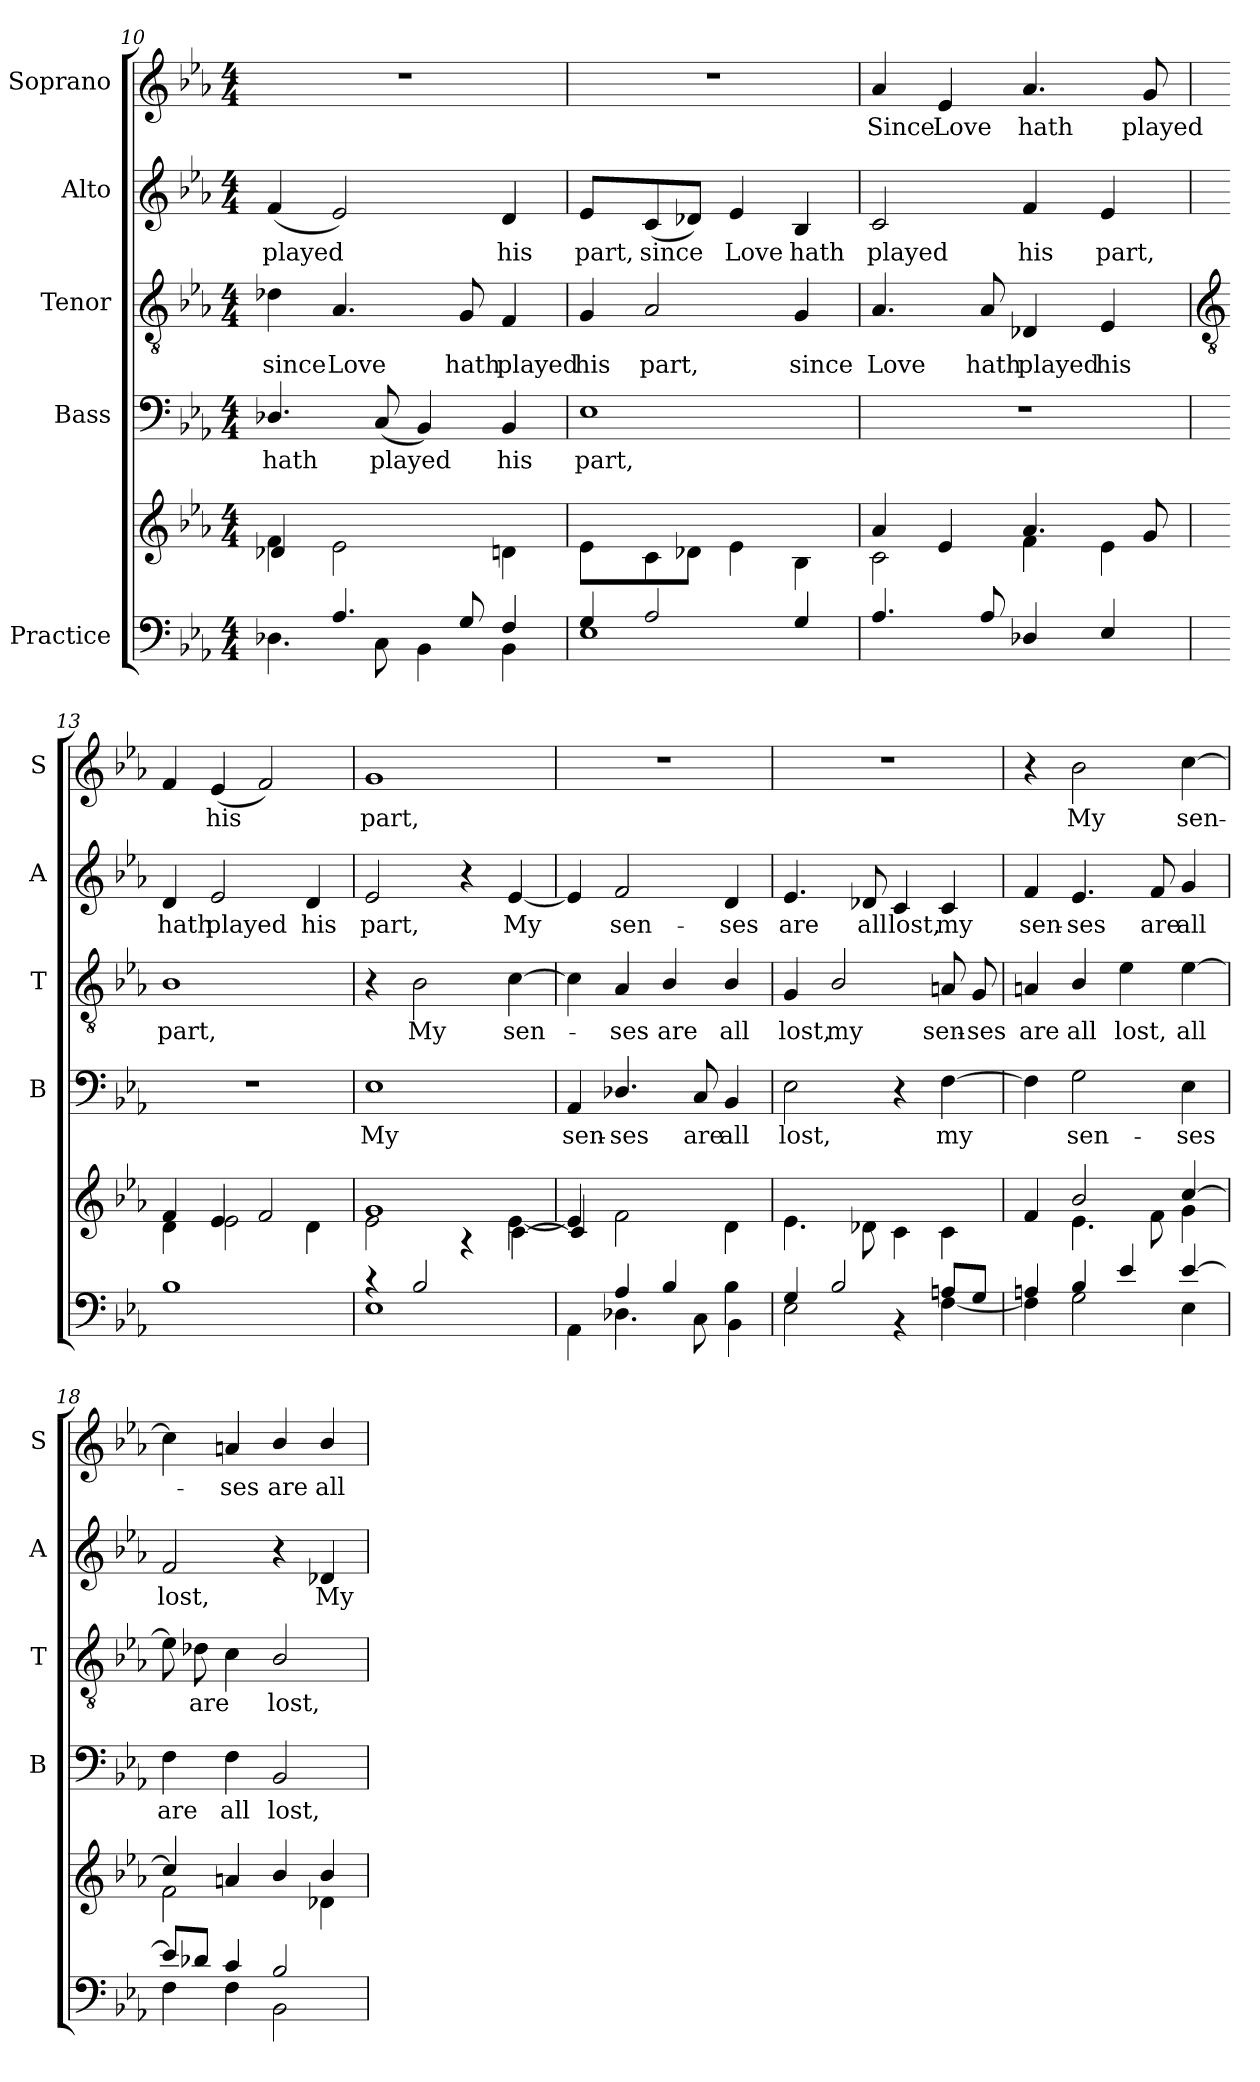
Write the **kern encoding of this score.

**kern	**kern	**kern	**text	**kern	**text	**kern	**text	**kern	**text
*part5	*part5	*part4	*part4	*part3	*part3	*part2	*part2	*part1	*part1
*staff6	*staff5	*staff4	*staff4	*staff3	*staff3	*staff2	*staff2	*staff1	*staff1
*I"Practice	*	*I"Bass	*	*I"Tenor	*	*I"Alto	*	*I"Soprano	*
*	*	*I'B	*	*I'T	*	*I'A	*	*I'S	*
*clefF4	*clefG2	*clefF4	*	*clefGv2	*	*clefG2	*	*clefG2	*
*k[b-e-a-]	*k[b-e-a-]	*k[b-e-a-]	*	*k[b-e-a-]	*	*k[b-e-a-]	*	*k[b-e-a-]	*
*E-:	*E-:	*E-:	*	*E-:	*	*E-:	*	*E-:	*
*M4/4	*M4/4	*M4/4	*	*M4/4	*	*M4/4	*	*M4/4	*
=10	=10	=10	=10	=10	=10	=10	=10	=10	=10
*^	*^	*	*	*	*	*	*	*	*
*	*	*	*^	*	*	*	*	*	*	*	*
!	!	!	!	!	!	!LO:LY:b	!	!LO:LY:b	!	!LO:LY:b	!	!
4ryy	4.D-X\	1ryy	4f	4d-X	4.D-X/	hath	4d-X	since	(<4f	played	1r	.
!	!	!	!	!	!	!	!	!LO:LY:b	!	!	!	!
4.A-/	.	.	2e-	2.ryy	.	.	4.A-	Love	2e-)	.	.	.
!	!	!	!	!	!	!LO:LY:b	!	!	!	!	!	!
.	8C\L	.	.	.	(<8CL	played	.	.	.	.	.	.
.	4BB-\	.	.	.	4BB-)	.	.	.	.	.	.	.
!	!	!	!	!	!	!	!	!LO:LY:b	!	!	!	!
8G/	.	.	.	.	.	.	8G	hath	.	.	.	.
!	!	!	!	!	!	!LO:LY:b	!	!LO:LY:b	!	!LO:LY:b	!	!
4F/	4BB-\	.	4d	.	4BB-	his	4F	played	4d	his	.	.
*	*	*	*v	*v	*	*	*	*	*	*	*	*
=11	=11	=11	=11	=11	=11	=11	=11	=11	=11	=11	=11
!	!	!	!	!	!LO:LY:b	!	!LO:LY:b	!	!LO:LY:b	!	!
4G/	1E-\	1ryy	4e-	1E-	part,	4G	his	4e-	part,	1r	.
!	!	!	!	!	!	!	!LO:LY:b	!	!LO:LY:b	!	!
2A-/	.	.	8c	.	.	2A-	part,	(<8c	since	.	.
.	.	.	8d-XJ	.	.	.	.	8d-XJ)	.	.	.
!	!	!	!	!	!	!	!	!	!LO:LY:b	!	!
.	.	.	4e-	.	.	.	.	4e-	Love	.	.
!	!	!	!	!	!	!	!LO:LY:b	!	!LO:LY:b	!	!
4G/	.	.	4B-	.	.	4G	since	4B-	hath	.	.
=12	=12	=12	=12	=12	=12	=12	=12	=12	=12	=12	=12
!	!	!	!	!	!	!	!LO:LY:b	!	!LO:LY:b	!	!LO:LY:b
4.A-	1ryy	4a-	2c\	1r	.	4.A-	Love	2c	played	4a-	Since
!	!	!	!	!	!	!	!	!	!	!	!LO:LY:b
.	.	4e-	.	.	.	.	.	.	.	4e-	Love
!	!	!	!	!	!	!	!LO:LY:b	!	!	!	!
8A-	.	.	.	.	.	8A-	hath	.	.	.	.
!	!	!	!	!	!	!	!LO:LY:b	!	!LO:LY:b	!	!LO:LY:b
4D-X	.	4.a-	4f\	.	.	4D-X	played	4f	his	4.a-	hath
!	!	!	!	!	!	!	!LO:LY:b	!	!LO:LY:b	!	!
4E-	.	.	4e-\	.	.	4E-	his	4e-	part,	.	.
!	!	!	!	!	!	!	!	!	!	!	!LO:LY:b
.	.	8g	.	.	.	.	.	.	.	8g	played
!!LO:LB:g=z
=13	=13	=13	=13	=13	=13	=13	=13	=13	=13	=13	=13
*	*	*	*	*	*	*clefGv2	*	*	*	*	*
!	!	!	!	!	!	!	!LO:LY:b	!	!LO:LY:b	!	!
1B-	1ryy	4f	4d	1r	.	1B-	part,	4d	hath	4f	.
!	!	!	!	!	!	!	!	!	!LO:LY:b	!	!LO:LY:b
.	.	4e-	2e-\	.	.	.	.	2e-	played	(<4e-	his
.	.	2f	.	.	.	.	.	.	.	2f)	.
!	!	!	!	!	!	!	!	!	!LO:LY:b	!	!
.	.	.	4d	.	.	.	.	4d	his	.	.
=14	=14	=14	=14	=14	=14	=14	=14	=14	=14	=14	=14
*	*	*	*^	*	*	*	*	*	*	*	*
!	!	!	!	!	!	!LO:LY:b	!	!	!	!LO:LY:b	!	!LO:LY:b
4r	1E-	1g	2e-\	2.ryy	1E-	My	4r	.	2e-	part,	1g	part,
!	!	!	!	!	!	!	!	!LO:LY:b	!	!	!	!
2B-/	.	.	.	.	.	.	2B-	My	.	.	.	.
.	.	.	4r	.	.	.	.	.	4r	.	.	.
!	!	!	!	!	!	!	!	!LO:LY:b	!	!LO:LY:b	!	!
4ryy	.	.	[4e-\	[4c\	.	.	[4c	sen-	[4e-	My	.	.
=15	=15	=15	=15	=15	=15	=15	=15	=15	=15	=15	=15	=15
!	!	!	!	!	!	!LO:LY:b	!	!	!	!	!	!
4ryy	4AA-\	1ryy	4e-/]	4c]	4AA-	sen-	4c]	.	4e-]	.	1r	.
!	!	!	!	!	!	!LO:LY:b	!	!LO:LY:b	!	!LO:LY:b	!	!
4A-/	4.D-X\	.	2f	2.ryy	4.D-X/	-ses	4A-	ses	2f	sen-	.	.
!	!	!	!	!	!	!	!	!LO:LY:b	!	!	!	!
4B-/	.	.	.	.	.	.	4B-/	are	.	.	.	.
!	!	!	!	!	!	!LO:LY:b	!	!	!	!	!	!
.	8C\	.	.	.	8C	are	.	.	.	.	.	.
!	!	!	!	!	!	!LO:LY:b	!	!LO:LY:b	!	!LO:LY:b	!	!
4B-\	4BB-\	.	4d	.	4BB-	all	4B-/	all	4d	-ses	.	.
*	*	*	*v	*v	*	*	*	*	*	*	*	*
=16	=16	=16	=16	=16	=16	=16	=16	=16	=16	=16	=16
!	!	!	!	!	!LO:LY:b	!	!LO:LY:b	!	!LO:LY:b	!	!
4G/	2E-	1ryy	4.e-	2E-	lost,	4G	lost,	4.e-	are	1r	.
!	!	!	!	!	!	!	!LO:LY:b	!	!	!	!
2B-/	.	.	.	.	.	2B-/	my	.	.	.	.
!	!	!	!	!	!	!	!	!	!LO:LY:b	!	!
.	.	.	8d-X	.	.	.	.	8d-X	all	.	.
!	!	!	!	!	!	!	!	!	!LO:LY:b	!	!
.	4r	.	4c	4r	.	.	.	4c	lost,	.	.
!	!	!	!	!	!LO:LY:b	!	!LO:LY:b	!	!LO:LY:b	!	!
8An/L	[4F	.	4c	[4F	my	8An	sen-	4c	my	.	.
!	!	!	!	!	!	!	!LO:LY:b	!	!	!	!
8G/J	.	.	.	.	.	8G	-ses	.	.	.	.
=17	=17	=17	=17	=17	=17	=17	=17	=17	=17	=17	=17
!	!	!	!	!	!	!	!LO:LY:b	!	!LO:LY:b	!	!
4An	4F]	4ryy	4f	4F]	.	4An	are	4f	sen-	4r	.
!	!	!	!	!	!LO:LY:b	!	!LO:LY:b	!	!LO:LY:b	!	!LO:LY:b
4B-/	2G	2b-/	4.e-\	2G	sen-	4B-/	all	4.e-	-ses	2b-	My
!	!	!	!	!	!	!	!LO:LY:b	!	!	!	!
4e-/	.	.	.	.	.	4e-	lost,	.	.	.	.
!	!	!	!	!	!	!	!	!	!LO:LY:b	!	!
.	.	.	8f\	.	.	.	.	8f	are	.	.
!	!	!	!	!	!LO:LY:b	!	!LO:LY:b	!	!LO:LY:b	!	!LO:LY:b
[4e-	4E-	[4cc/	4g	4E-	-ses	[4e-	all	4g	all	[4cc	sen-
=18	=18	=18	=18	=18	=18	=18	=18	=18	=18	=18	=18
!	!	!	!	!	!LO:LY:b	!	!	!	!LO:LY:b	!	!
8e-/L]	4F	4cc/]	2f\	4F	are	8e-]	.	2f	lost,	4cc]	.
!	!	!	!	!	!	!	!LO:LY:b	!	!	!	!
8d-X/J	.	.	.	.	.	8d-XL	are	.	.	.	.
!	!	!	!	!	!LO:LY:b	!	!	!	!	!	!LO:LY:b
4c	4F	4an	.	4F	all	4c	.	.	.	4an	ses
!	!	!	!	!	!LO:LY:b	!	!LO:LY:b	!	!	!	!LO:LY:b
2B-/	2BB-	4b-/	4ryy	2BB-	lost,	2B-/	lost,	4r	.	4b-/	are
!	!	!	!	!	!	!	!	!	!LO:LY:b	!	!LO:LY:b
.	.	4b-/	4d-X	.	.	.	.	4d-X	My	4b-/	all
*v	*v	*	*	*	*	*	*	*	*	*	*
*	*v	*v	*	*	*	*	*	*	*	*
=	=	=	=	=	=	=	=	=	=
*-	*-	*-	*-	*-	*-	*-	*-	*-	*-
